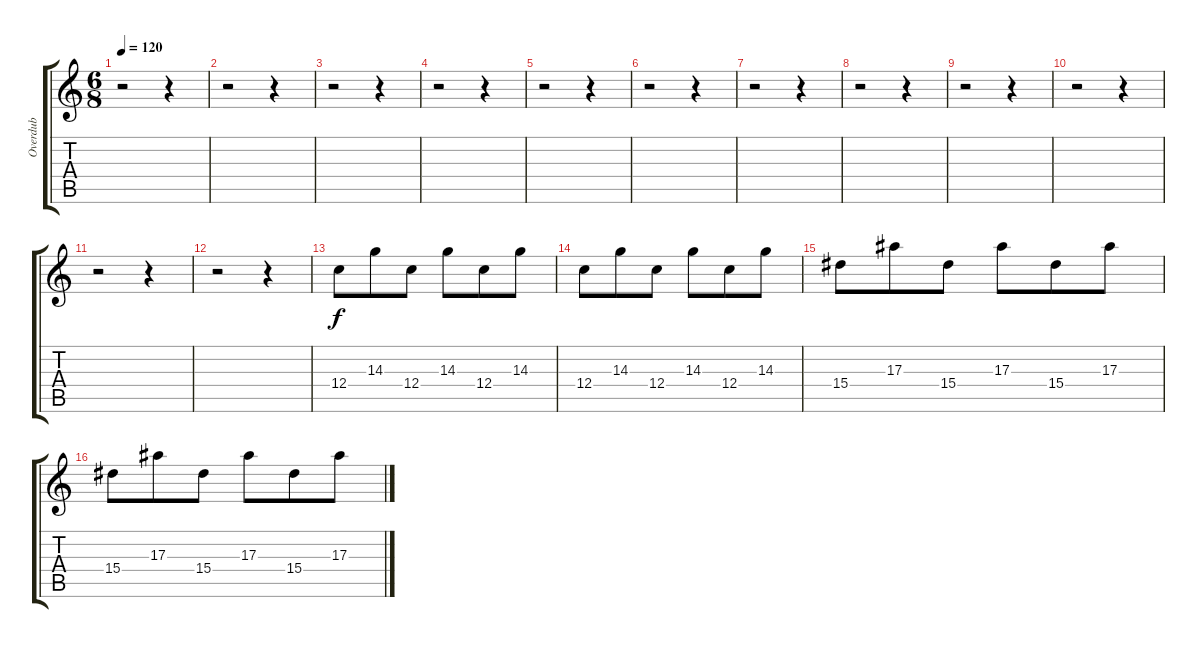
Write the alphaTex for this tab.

\track ("Overdub" "Overdub") {instrument electricguitarclean}
\staff {score tabs}
\tuning (D4 A3 F3 C3 G2 C2) {hide}
\ts (6 8)
\tempo 120
\clef g2
\ks c
r.2{dy f} r.4 |
r.2 r.4 |
r.2 r.4 |
r.2 r.4 |
r.2 r.4 |
r.2 r.4 |
r.2 r.4 |
r.2 r.4 |
r.2 r.4 |
r.2 r.4 |
r.2 r.4 |
r.2 r.4 |
12.4.8 14.3.8 12.4.8 14.3.8 12.4.8 14.3.8 |
12.4.8 14.3.8 12.4.8 14.3.8 12.4.8 14.3.8 |
15.4.8 17.3.8 15.4.8 17.3.8 15.4.8 17.3.8 |
15.4.8 17.3.8 15.4.8 17.3.8 15.4.8 17.3.8
